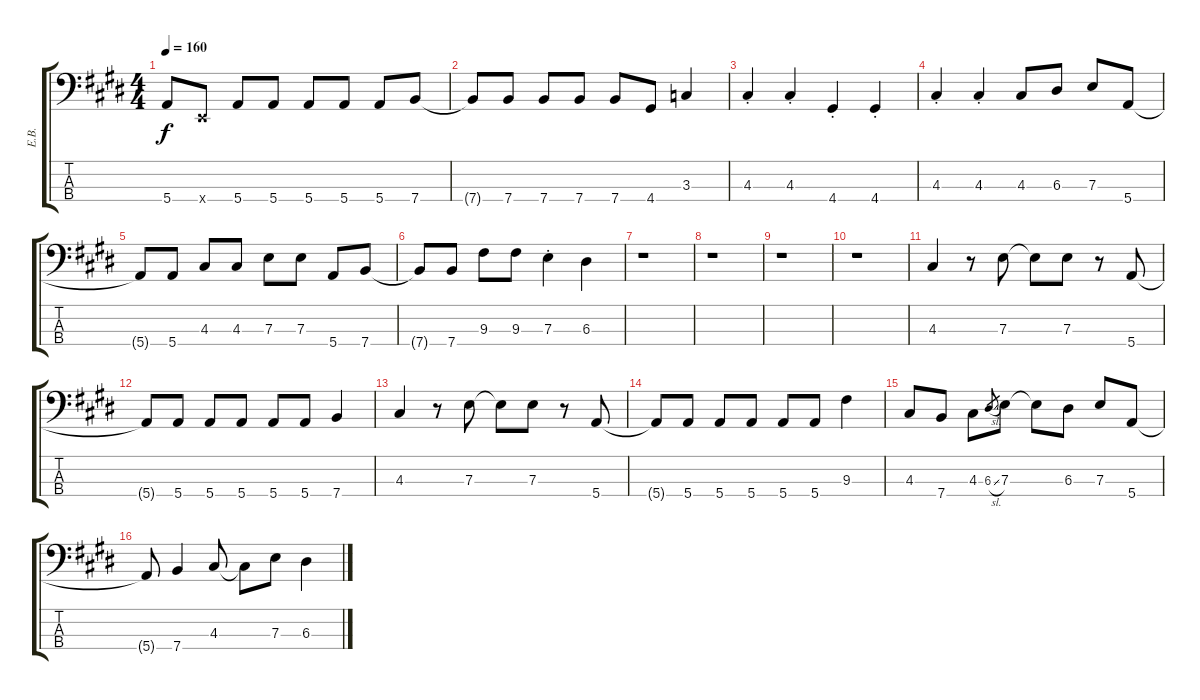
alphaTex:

\track ("E.B." "E.B.") {instrument electricbassfinger}
\staff {score tabs}
\tuning (G2 D2 A1 E1) {hide}
\ts (4 4)
\tempo 160
\clef f4
\ks e
5.4{t}.8{dy f} 0.4{x}.8 5.4.8 5.4.8 5.4.8 5.4.8 5.4.8 7.4.8 |
7.4{t}.8 7.4.8 7.4.8 7.4.8 7.4.8 4.4.8 3.3.4 |
4.3{st}.4 4.3{st}.4 4.4{st}.4 4.4{st}.4 |
4.3{st}.4 4.3{st}.4 4.3.8 6.3.8 7.3.8 5.4.8 |
5.4{t}.8 5.4.8 4.3.8 4.3.8 7.3.8 7.3.8 5.4.8 7.4.8 |
7.4{t}.8 7.4.8 9.3.8 9.3.8 7.3{st}.4 6.3.4 |
r.1 |
r.1 |
r.1 |
r.1 |
4.3.4 r.8 7.3.8 7.3{t}.8 7.3.8 r.8 5.4.8 |
5.4{t}.8 5.4.8 5.4.8 5.4.8 5.4.8 5.4.8 7.4.4 |
4.3.4 r.8 7.3.8 7.3{t}.8 7.3.8 r.8 5.4.8 |
5.4{t}.8 5.4.8 5.4.8 5.4.8 5.4.8 5.4.8 9.3.4 |
4.3.8 7.4.8 4.3.8 6.3{sl}.8{gr} 7.3.8 7.3{t}.8 6.3.8 7.3.8 5.4.8 |
5.4{t}.8 7.4.4 4.3.8 4.3{t}.8 7.3.8 6.3.4
